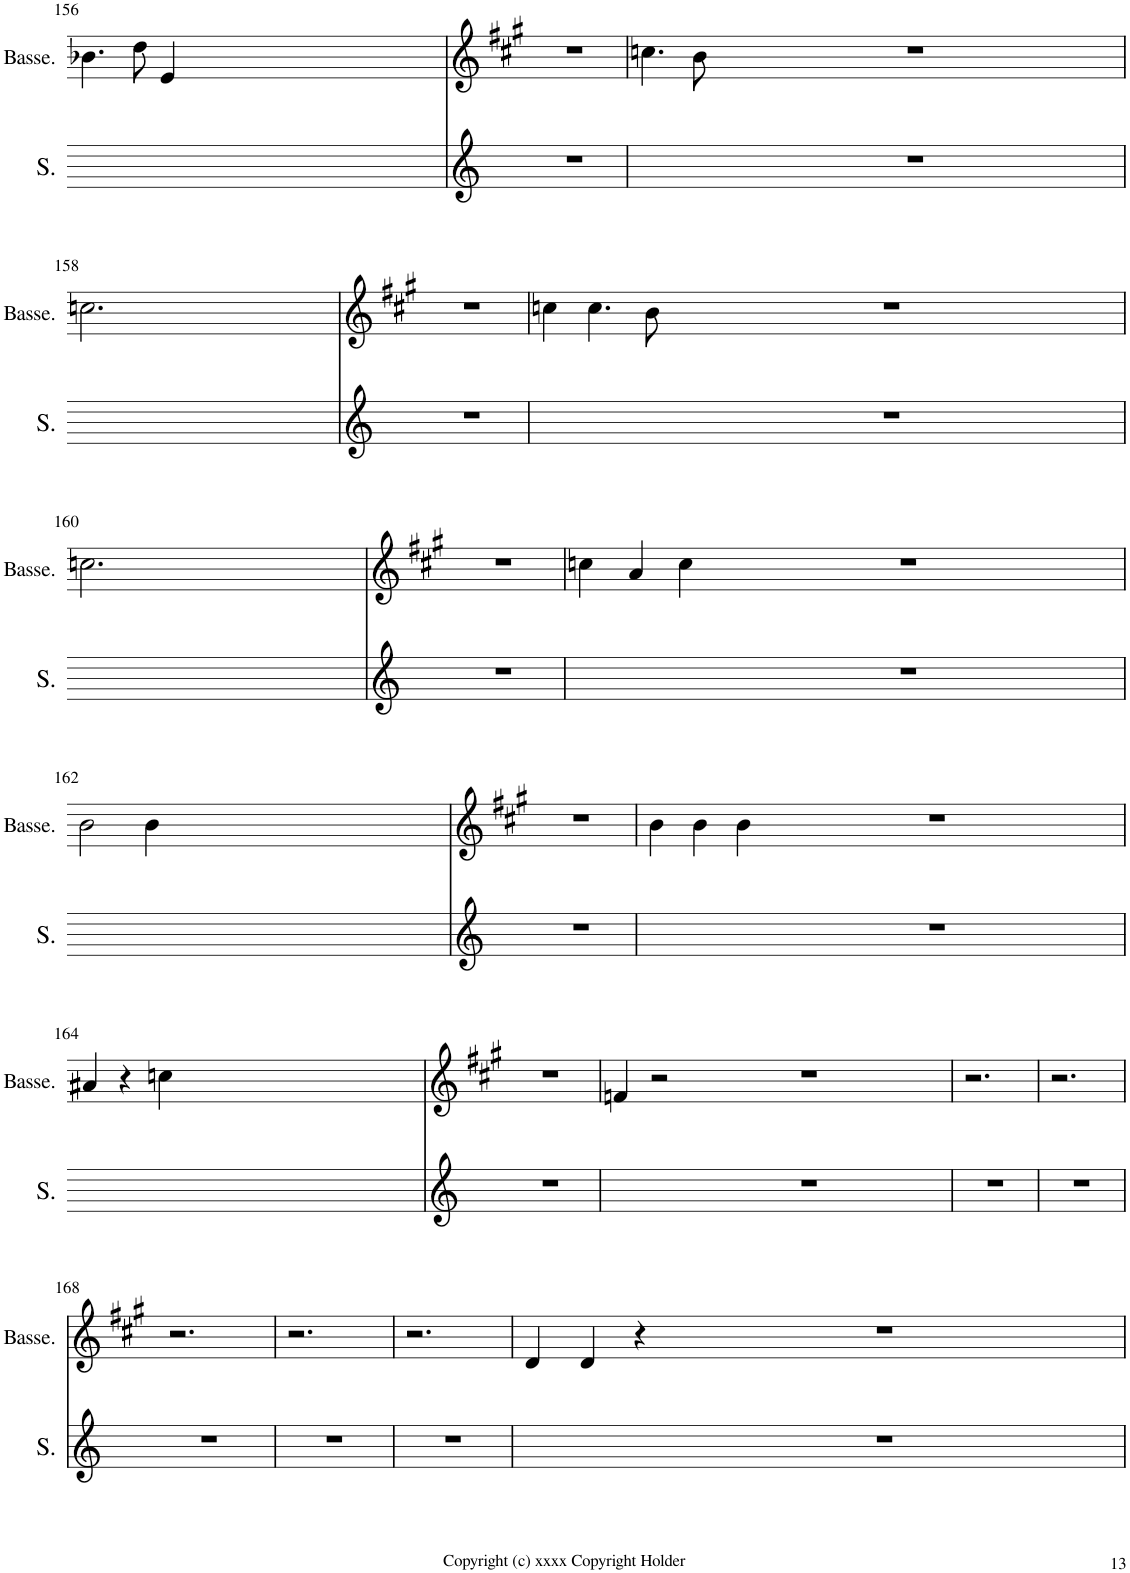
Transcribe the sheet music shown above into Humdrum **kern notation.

**kern	**kern
*part2	*part1
*staff2	*staff1
*I"Soprano	*I"Basse
*I'S.	*I'Basse.
!!LO:PB:g=z
*clefG2	*clefG2
*	*Trd1c2
*k[]	*k[f#c#g#]
*M3/4	*M3/4
=156	=156
2.r	4.b-X\
.	8dd\
.	4e/
0ryy	1.ryy
.	2.r
4ryy	.
=157	=157
2.r	4.ccn\
.	8b\
.	1.ryy
0ryy	.
.	2.r
!!LO:LB:g=z
=158	=158
2.r	2.ccn\
0ryy	1.ryy
.	2.r
4ryy	.
=159	=159
2.r	4ccn\
.	4.cc\
.	8b\
0ryy	1.ryy
.	2.r
4ryy	.
!!LO:LB:g=z
=160	=160
2.r	2.ccn\
0ryy	1.ryy
.	2.r
4ryy	.
=161	=161
2.r	4ccn\
.	4a/
.	4cc\
0ryy	1.ryy
.	2.r
4ryy	.
!!LO:LB:g=z
=162	=162
2.r	2b\
.	4b\
0ryy	1.ryy
.	2.r
4ryy	.
=163	=163
2.r	4b\
.	4b\
.	4b\
0ryy	1.ryy
.	2.r
4ryy	.
!!LO:LB:g=z
=164	=164
2.r	4a#X/
.	4r
.	4ccn\
0ryy	1.ryy
.	2.r
4ryy	.
=165	=165
2.r	4fn/
.	2r
0ryy	1.ryy
.	2.r
4ryy	.
=166	=166
2.r	2.r
=167	=167
2.r	2.r
!!LO:LB:g=z
=168	=168
2.r	2.r
=169	=169
2.r	2.r
=170	=170
2.r	2.r
=171	=171
2.r	4d/
.	4d/
.	4r
0ryy	1.ryy
.	2.r
4ryy	.
=	=
*-	*-
